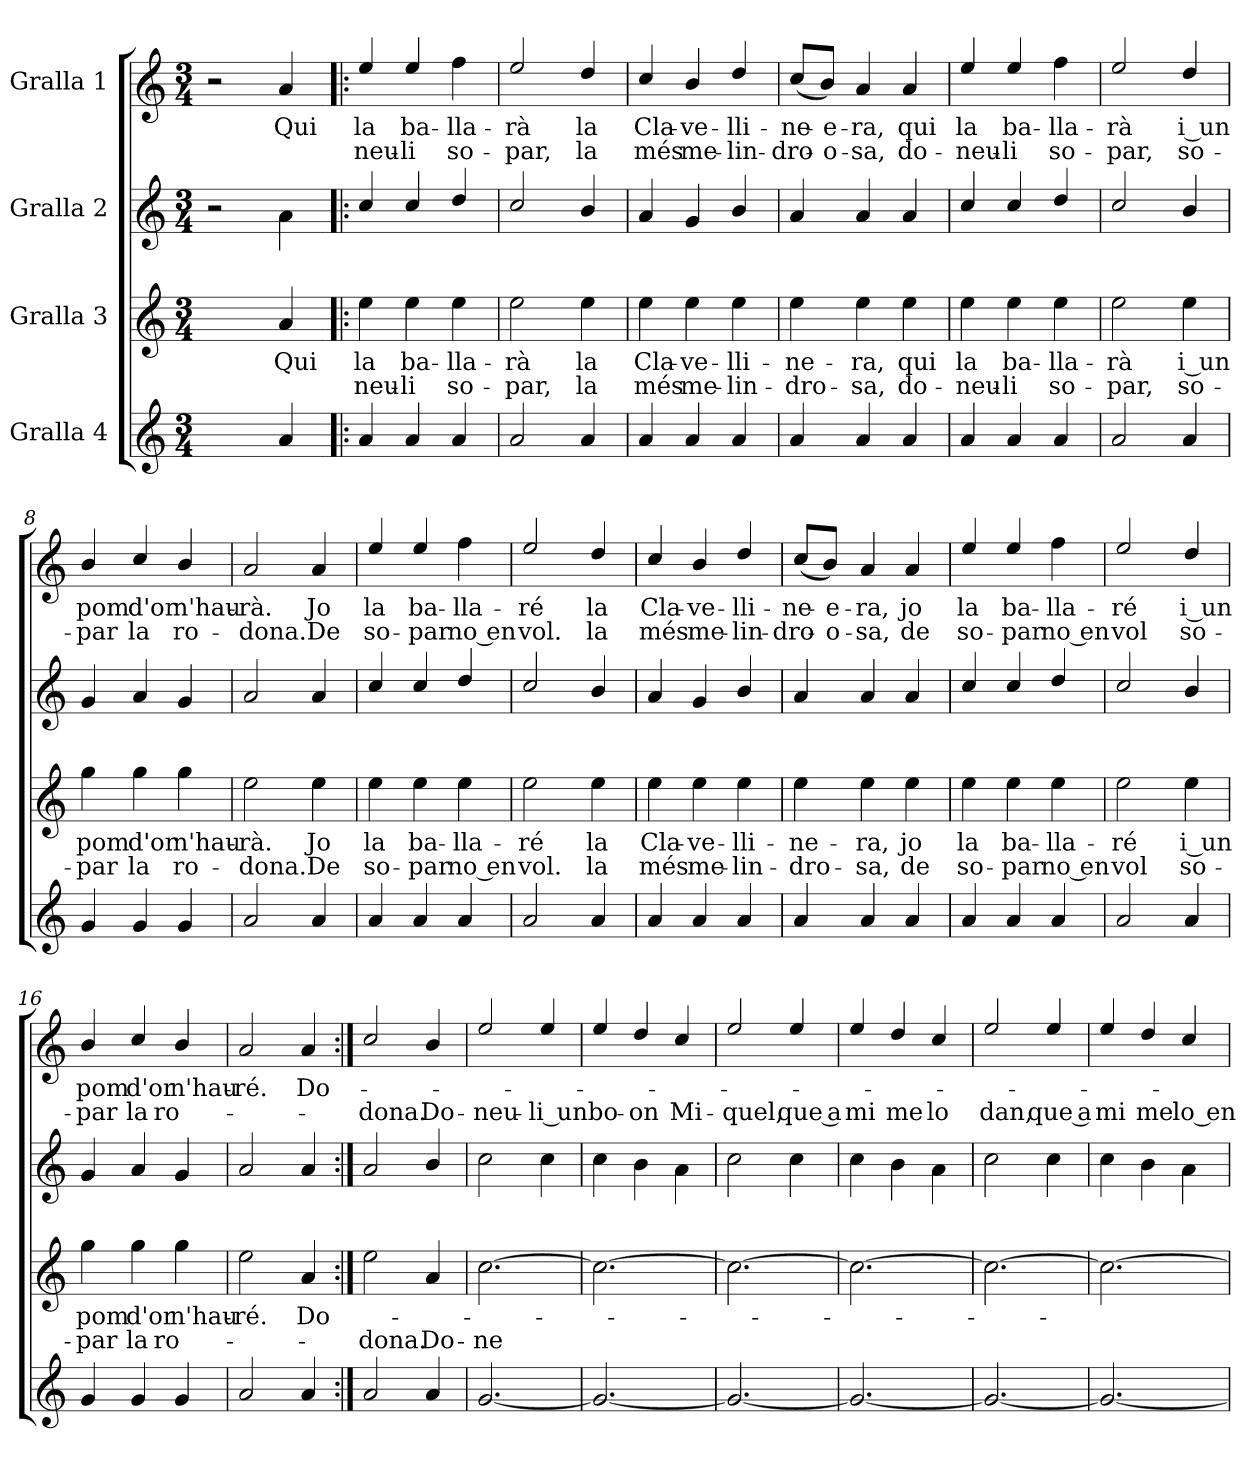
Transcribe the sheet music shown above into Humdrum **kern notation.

**kern	**kern	**text	**text	**kern	**kern	**text	**text
*part4	*part3	*part3	*part3	*part2	*part1	*part1	*part1
*staff4	*staff3	*staff3	*staff3	*staff2	*staff1	*staff1	*staff1
*I"Gralla 4	*I"Gralla 3	*	*	*I"Gralla 2	*I"Gralla 1	*	*
*clefG2	*clefG2	*	*	*clefG2	*clefG2	*	*
*k[]	*k[]	*	*	*k[]	*k[]	*	*
*M3/4	*M3/4	*	*	*M3/4	*M3/4	*	*
=1	=1	=1	=1	=1	=1	=1	=1
2ryy	2ryy	.	.	2r	2r	.	.
!	!	!LO:LY:b	!	!	!	!LO:LY:b	!
4a/	4a/	Qui	.	4a\	4a/	Qui	.
=2!|:	=2!|:	=2!|:	=2!|:	=2!|:	=2!|:	=2!|:	=2!|:
!	!	!LO:LY:b	!LO:LY:b	!	!	!LO:LY:b	!LO:LY:b
4a/	4ee\	la	neu-	4cc/	4ee/	la	neu-
!	!	!LO:LY:b	!LO:LY:b	!	!	!LO:LY:b	!LO:LY:b
4a/	4ee\	ba-	-li	4cc/	4ee/	ba-	-li
!	!	!LO:LY:b	!LO:LY:b	!	!	!LO:LY:b	!LO:LY:b
4a/	4ee\	-lla-	so-	4dd/	4ff\	-lla-	so-
=3	=3	=3	=3	=3	=3	=3	=3
!	!	!LO:LY:b	!LO:LY:b	!	!	!LO:LY:b	!LO:LY:b
2a/	2ee\	-rà	-par,	2cc/	2ee/	-rà	-par,
!	!	!LO:LY:b	!LO:LY:b	!	!	!LO:LY:b	!LO:LY:b
4a/	4ee\	la	la	4b/	4dd/	la	la
=4	=4	=4	=4	=4	=4	=4	=4
!	!	!LO:LY:b	!LO:LY:b	!	!	!LO:LY:b	!LO:LY:b
4a/	4ee\	Cla-	més	4a/	4cc/	Cla-	més
!	!	!LO:LY:b	!LO:LY:b	!	!	!LO:LY:b	!LO:LY:b
4a/	4ee\	-ve-	me-	4g/	4b/	-ve-	me-
!	!	!LO:LY:b	!LO:LY:b	!	!	!LO:LY:b	!LO:LY:b
4a/	4ee\	-lli-	-lin-	4b/	4dd/	-lli-	-lin-
=5	=5	=5	=5	=5	=5	=5	=5
!	!	!LO:LY:b	!LO:LY:b	!	!	!LO:LY:b	!LO:LY:b
4a/	4ee\	-ne-	-dro-	4a/	(<8cc/L	-ne-	-dro-
!	!	!	!	!	!	!LO:LY:b	!LO:LY:b
.	.	.	.	.	8b/J)	-e-	-o-
!	!	!LO:LY:b	!LO:LY:b	!	!	!LO:LY:b	!LO:LY:b
4a/	4ee\	-ra,	-sa,	4a/	4a/	-ra,	-sa,
!	!	!LO:LY:b	!LO:LY:b	!	!	!LO:LY:b	!LO:LY:b
4a/	4ee\	qui	do-	4a/	4a/	qui	do-
=6	=6	=6	=6	=6	=6	=6	=6
!	!	!LO:LY:b	!LO:LY:b	!	!	!LO:LY:b	!LO:LY:b
4a/	4ee\	la	-neu-	4cc/	4ee/	la	-neu-
!	!	!LO:LY:b	!LO:LY:b	!	!	!LO:LY:b	!LO:LY:b
4a/	4ee\	ba-	-li	4cc/	4ee/	ba-	-li
!	!	!LO:LY:b	!LO:LY:b	!	!	!LO:LY:b	!LO:LY:b
4a/	4ee\	-lla-	so-	4dd/	4ff\	-lla-	so-
=7	=7	=7	=7	=7	=7	=7	=7
!	!	!LO:LY:b	!LO:LY:b	!	!	!LO:LY:b	!LO:LY:b
2a/	2ee\	-rà	-par,	2cc/	2ee/	-rà	-par,
!	!	!LO:LY:b	!LO:LY:b	!	!	!LO:LY:b	!LO:LY:b
4a/	4ee\	i un	so-	4b/	4dd/	i un	so-
!!LO:LB:g=z
=8	=8	=8	=8	=8	=8	=8	=8
!	!	!LO:LY:b	!LO:LY:b	!	!	!LO:LY:b	!LO:LY:b
4g/	4gg\	pom	-par	4g/	4b/	pom	-par
!	!	!LO:LY:b	!LO:LY:b	!	!	!LO:LY:b	!LO:LY:b
4g/	4gg\	d'or	la	4a/	4cc/	d'or	la
!	!	!LO:LY:b	!LO:LY:b	!	!	!LO:LY:b	!LO:LY:b
4g/	4gg\	n'hau-	ro-	4g/	4b/	n'hau-	ro-
=9	=9	=9	=9	=9	=9	=9	=9
!	!	!LO:LY:b	!LO:LY:b	!	!	!LO:LY:b	!LO:LY:b
2a/	2ee\	-rà.	-dona.	2a/	2a/	-rà.	-dona.
!	!	!LO:LY:b	!LO:LY:b	!	!	!LO:LY:b	!LO:LY:b
4a/	4ee\	Jo	De	4a/	4a/	Jo	De
=10	=10	=10	=10	=10	=10	=10	=10
!	!	!LO:LY:b	!LO:LY:b	!	!	!LO:LY:b	!LO:LY:b
4a/	4ee\	la	so-	4cc/	4ee/	la	so-
!	!	!LO:LY:b	!LO:LY:b	!	!	!LO:LY:b	!LO:LY:b
4a/	4ee\	ba-	-par	4cc/	4ee/	ba-	-par
!	!	!LO:LY:b	!LO:LY:b	!	!	!LO:LY:b	!LO:LY:b
4a/	4ee\	-lla-	no en	4dd/	4ff\	-lla-	no en
=11	=11	=11	=11	=11	=11	=11	=11
!	!	!LO:LY:b	!LO:LY:b	!	!	!LO:LY:b	!LO:LY:b
2a/	2ee\	-ré	vol.	2cc/	2ee/	-ré	vol.
!	!	!LO:LY:b	!LO:LY:b	!	!	!LO:LY:b	!LO:LY:b
4a/	4ee\	la	la	4b/	4dd/	la	la
=12	=12	=12	=12	=12	=12	=12	=12
!	!	!LO:LY:b	!LO:LY:b	!	!	!LO:LY:b	!LO:LY:b
4a/	4ee\	Cla-	més	4a/	4cc/	Cla-	més
!	!	!LO:LY:b	!LO:LY:b	!	!	!LO:LY:b	!LO:LY:b
4a/	4ee\	-ve-	me-	4g/	4b/	-ve-	me-
!	!	!LO:LY:b	!LO:LY:b	!	!	!LO:LY:b	!LO:LY:b
4a/	4ee\	-lli-	-lin-	4b/	4dd/	-lli-	-lin-
=13	=13	=13	=13	=13	=13	=13	=13
!	!	!LO:LY:b	!LO:LY:b	!	!	!LO:LY:b	!LO:LY:b
4a/	4ee\	-ne-	-dro-	4a/	(<8cc/L	-ne-	-dro-
!	!	!	!	!	!	!LO:LY:b	!LO:LY:b
.	.	.	.	.	8b/J)	-e-	-o-
!	!	!LO:LY:b	!LO:LY:b	!	!	!LO:LY:b	!LO:LY:b
4a/	4ee\	-ra,	-sa,	4a/	4a/	-ra,	-sa,
!	!	!LO:LY:b	!LO:LY:b	!	!	!LO:LY:b	!LO:LY:b
4a/	4ee\	jo	de	4a/	4a/	jo	de
=14	=14	=14	=14	=14	=14	=14	=14
!	!	!LO:LY:b	!LO:LY:b	!	!	!LO:LY:b	!LO:LY:b
4a/	4ee\	la	so-	4cc/	4ee/	la	so-
!	!	!LO:LY:b	!LO:LY:b	!	!	!LO:LY:b	!LO:LY:b
4a/	4ee\	ba-	-par	4cc/	4ee/	ba-	-par
!	!	!LO:LY:b	!LO:LY:b	!	!	!LO:LY:b	!LO:LY:b
4a/	4ee\	-lla-	no en	4dd/	4ff\	-lla-	no en
!!LO:PB:g=z
=15	=15	=15	=15	=15	=15	=15	=15
!	!	!LO:LY:b	!LO:LY:b	!	!	!LO:LY:b	!LO:LY:b
2a/	2ee\	-ré	vol	2cc/	2ee/	-ré	vol
!	!	!LO:LY:b	!LO:LY:b	!	!	!LO:LY:b	!LO:LY:b
4a/	4ee\	i un	so-	4b/	4dd/	i un	so-
=16	=16	=16	=16	=16	=16	=16	=16
!	!	!LO:LY:b	!LO:LY:b	!	!	!LO:LY:b	!LO:LY:b
4g/	4gg\	pom	-par	4g/	4b/	pom	-par
!	!	!LO:LY:b	!LO:LY:b	!	!	!LO:LY:b	!LO:LY:b
4g/	4gg\	d'or	la	4a/	4cc/	d'or	la
!	!	!LO:LY:b	!LO:LY:b	!	!	!LO:LY:b	!LO:LY:b
4g/	4gg\	n'hau-	ro-	4g/	4b/	n'hau-	ro-
=17	=17	=17	=17	=17	=17	=17	=17
!	!	!LO:LY:b	!	!	!	!LO:LY:b	!
2a/	2ee\	-ré.	.	2a/	2a/	-ré.	.
!	!	!LO:LY:b	!	!	!	!LO:LY:b	!
4a/	4a/	Do-	.	4a/	4a/	Do-	.
=18:|!	=18:|!	=18:|!	=18:|!	=18:|!	=18:|!	=18:|!	=18:|!
!	!	!	!LO:LY:b	!	!	!	!LO:LY:b
2a/	2ee\	.	-dona.	2a/	2cc/	.	-dona.
!	!	!	!LO:LY:b	!	!	!	!LO:LY:b
4a/	4a/	.	Do-	4b/	4b/	.	Do-
=19	=19	=19	=19	=19	=19	=19	=19
!	!	!	!LO:LY:b	!	!	!	!LO:LY:b
[2.g/	[2.cc\	.	-ne	2cc\	2ee/	.	-neu-
!	!	!	!	!	!	!	!LO:LY:b
.	.	.	.	4cc\	4ee/	.	li un
=20	=20	=20	=20	=20	=20	=20	=20
!	!	!	!	!	!	!	!LO:LY:b
2.g/_	2.cc\_	.	.	4cc\	4ee/	.	bo-
!	!	!	!	!	!	!	!LO:LY:b
.	.	.	.	4b\	4dd/	.	-on
!	!	!	!	!	!	!	!LO:LY:b
.	.	.	.	4a\	4cc/	.	Mi-
=21	=21	=21	=21	=21	=21	=21	=21
!	!	!	!	!	!	!	!LO:LY:b
2.g/_	2.cc\_	.	.	2cc\	2ee/	.	-quel,
!	!	!	!	!	!	!	!LO:LY:b
.	.	.	.	4cc\	4ee/	.	que a
=22	=22	=22	=22	=22	=22	=22	=22
!	!	!	!	!	!	!	!LO:LY:b
2.g/_	2.cc\_	.	.	4cc\	4ee/	.	mi
!	!	!	!	!	!	!	!LO:LY:b
.	.	.	.	4b\	4dd/	.	me
!	!	!	!	!	!	!	!LO:LY:b
.	.	.	.	4a\	4cc/	.	lo
!!LO:LB:g=z
=23	=23	=23	=23	=23	=23	=23	=23
!	!	!	!	!	!	!	!LO:LY:b
2.g/_	2.cc\_	.	.	2cc\	2ee/	.	dan,
!	!	!	!	!	!	!	!LO:LY:b
.	.	.	.	4cc\	4ee/	.	que a
=24	=24	=24	=24	=24	=24	=24	=24
!	!	!	!	!	!	!	!LO:LY:b
2.g/_	2.cc\_	.	.	4cc\	4ee/	.	mi
!	!	!	!	!	!	!	!LO:LY:b
.	.	.	.	4b\	4dd/	.	me
!	!	!	!	!	!	!	!LO:LY:b
.	.	.	.	4a\	4cc/	.	lo en
=	=	=	=	=	=	=	=
*-	*-	*-	*-	*-	*-	*-	*-
